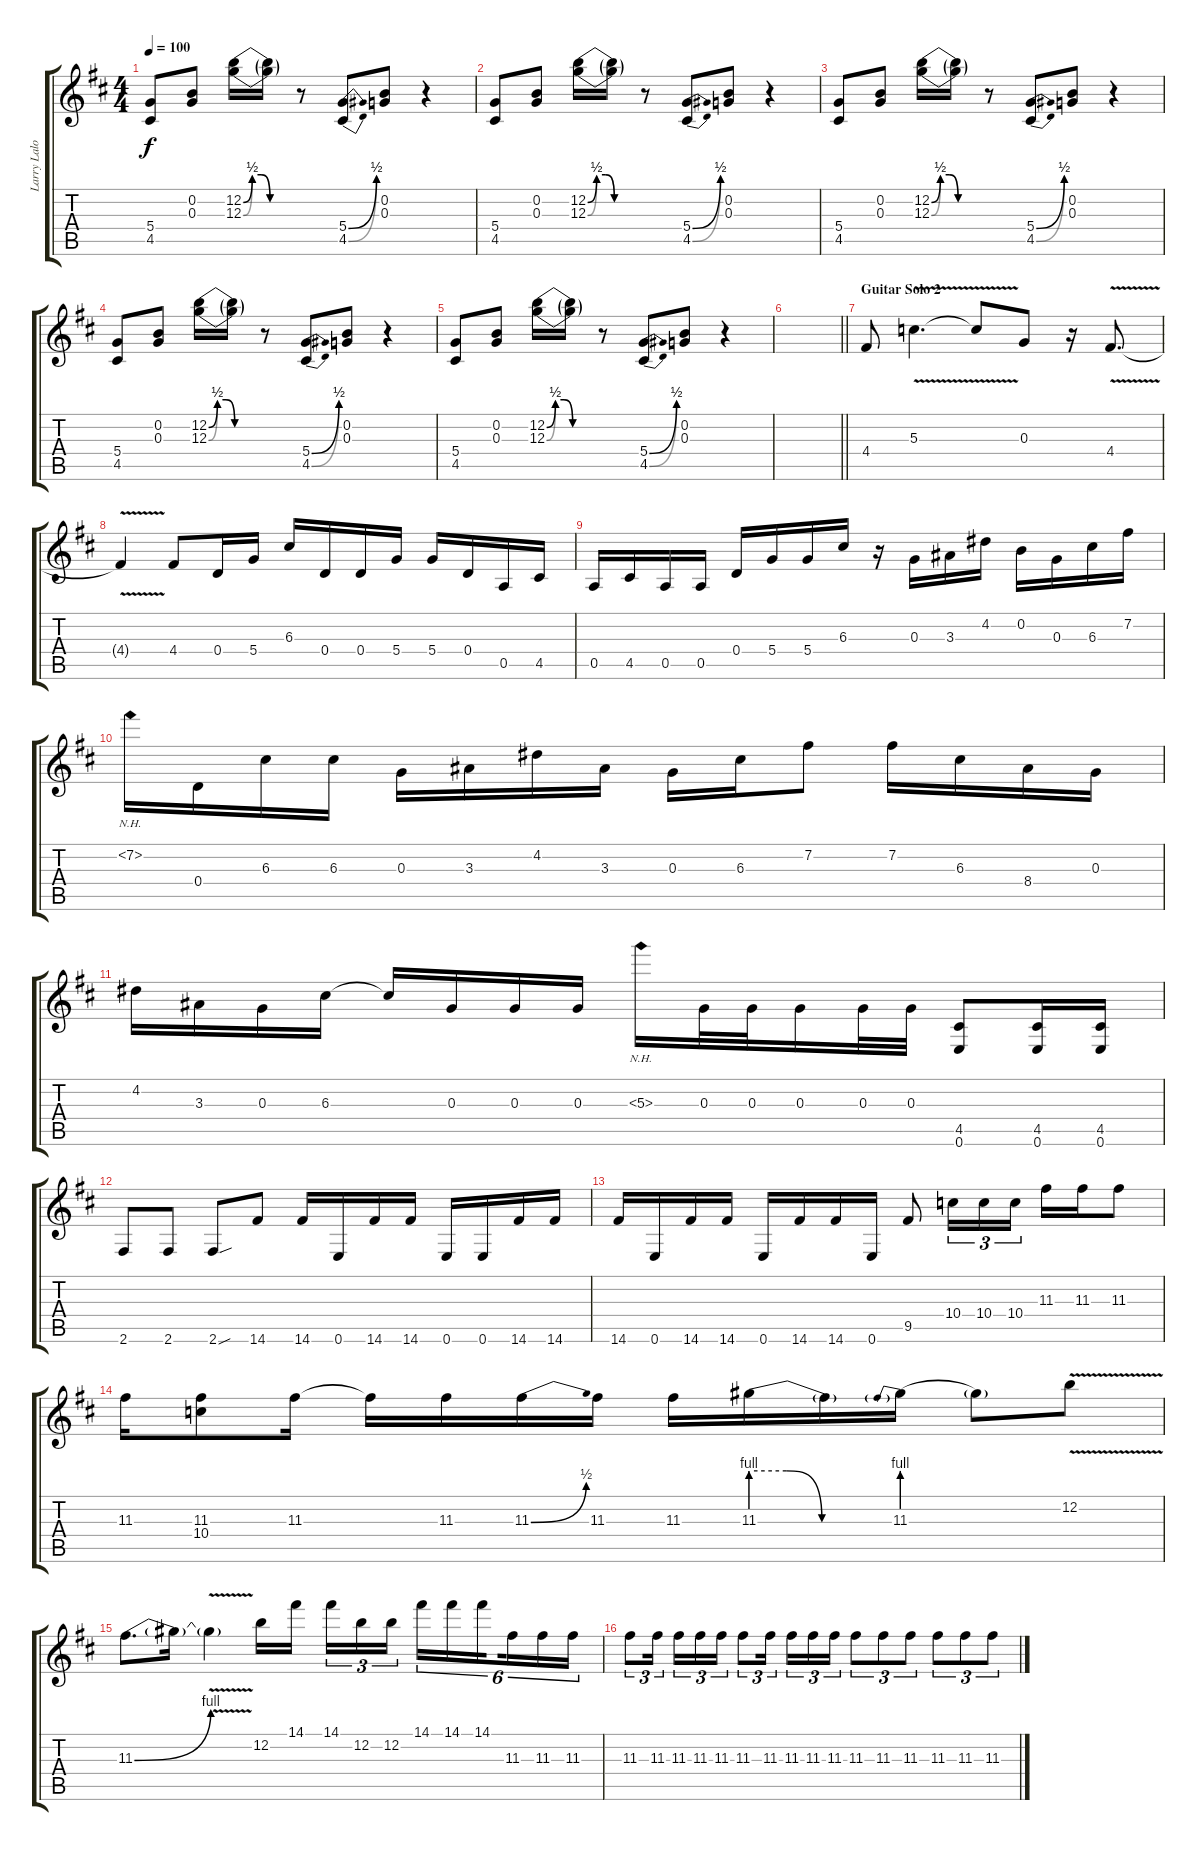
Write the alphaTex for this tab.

\track ("Larry Lalonde" "Larry Lalo") {instrument distortionguitar}
\staff {score tabs}
\tuning (E4 B3 G3 D3 A2 E2) {hide}
\ts (4 4)
\tempo 100
\clef g2
\ks d
(5.4 4.5).8{dy f} (0.2 0.3).8 (12.2{be (custom 0 0 10 2 20 2 30 0 60 0)} 12.3{be (custom 0 0 10 2 20 2 30 0 60 0)}).16 (12.2{t} 12.3{t}).16 r.8 (5.4{be (bend 0 0 60 2)} 4.5{be (bend 0 0 60 2)}).8 (0.2 0.3).8 r.4 |
(5.4 4.5).8 (0.2 0.3).8 (12.2{be (custom 0 0 10 2 20 2 30 0 60 0)} 12.3{be (custom 0 0 10 2 20 2 30 0 60 0)}).16 (12.2{t} 12.3{t}).16 r.8 (5.4{be (bend 0 0 60 2)} 4.5{be (bend 0 0 60 2)}).8 (0.2 0.3).8 r.4 |
(5.4 4.5).8 (0.2 0.3).8 (12.2{be (custom 0 0 10 2 20 2 30 0 60 0)} 12.3{be (custom 0 0 10 2 20 2 30 0 60 0)}).16 (12.2{t} 12.3{t}).16 r.8 (5.4{be (bend 0 0 60 2)} 4.5{be (bend 0 0 60 2)}).8 (0.2 0.3).8 r.4 |
(5.4 4.5).8 (0.2 0.3).8 (12.2{be (custom 0 0 10 2 20 2 30 0 60 0)} 12.3{be (custom 0 0 10 2 20 2 30 0 60 0)}).16 (12.2{t} 12.3{t}).16 r.8 (5.4{be (bend 0 0 60 2)} 4.5{be (bend 0 0 60 2)}).8 (0.2 0.3).8 r.4 |
(5.4 4.5).8 (0.2 0.3).8 (12.2{be (custom 0 0 10 2 20 2 30 0 60 0)} 12.3{be (custom 0 0 10 2 20 2 30 0 60 0)}).16 (12.2{t} 12.3{t}).16 r.8 (5.4{be (bend 0 0 60 2)} 4.5{be (bend 0 0 60 2)}).8 (0.2 0.3).8 r.4 |
\barLineRight lightlight
|
\section ("" "Guitar Solo 2")
4.4.8{instrument overdrivenguitar} 5.3{v}.4{d} 5.3{t}.8 0.3.8 r.16 4.4{v}.8{d} |
4.4{t}.4 4.4.8 0.4.16 5.4.16 6.3.16 0.4.16 0.4.16 5.4.16 5.4.16 0.4.16 0.5.16 4.5.16 |
0.5.16 4.5.16 0.5.16 0.5.16 0.4.16 5.4.16 5.4.16 6.3.16 r.16 0.3.16 3.3.16 4.2.16 0.2.16 0.3.16 6.3.16 7.2.16 |
7.2{nh}.16 0.4.16 6.3.16 6.3.16 0.3.16 3.3.16 4.2.16 3.3.16 0.3.16 6.3.16 7.2.8 7.2.16 6.3.16 8.4.16 0.3.16 |
4.2.16 3.3.16 0.3.16 6.3.16 6.3{t}.16 0.3.16 0.3.16 0.3.16 5.3{nh}.16 0.3.32 0.3.32 0.3.16 0.3.32 0.3.32 (4.5 0.6).8 (4.5 0.6).16 (4.5 0.6).16 |
2.6.8 2.6.8 2.6{sou}.8 14.6.8 14.6.16 0.6.16 14.6.16 14.6.16 0.6.16 0.6.16 14.6.16 14.6.16 |
14.6.16 0.6.16 14.6.16 14.6.16 0.6.16 14.6.16 14.6.16 0.6.16 9.5.8 10.4.16{tu (3 2)} 10.4.16{tu (3 2)} 10.4.16{tu (3 2)} 11.3.16 11.3.16 11.3.8 |
11.3.16 (11.3 10.4).8 11.3.16 11.3{t}.16 11.3.16 11.3{be (bend 0 0 60 2)}.16 11.3.16 11.3.16 11.3{be (custom 0 4 15 4 30 0 60 0)}.16 11.3{t}.16 11.3{be (prebend 0 4 60 4)}.16 11.3{t}.8 12.2{v}.8 |
11.3{be (bend 0 0 60 4)}.8{d} 11.3{t}.16 11.3{v t}.4 12.2.16 14.1.16{beam splitsecondary} 14.1.16{tu (3 2)} 12.2.16{tu (3 2)} 12.2.16{tu (3 2)} 14.1.16{tu (6 4)} 14.1.16{tu (6 4)} 14.1.16{tu (6 4) beam splitsecondary} 11.3.16{tu (6 4)} 11.3.16{tu (6 4)} 11.3.16{tu (6 4)} |
11.3.8{tu (3 2)} 11.3.16{tu (3 2) beam splitsecondary} 11.3.16{tu (3 2)} 11.3.16{tu (3 2)} 11.3.16{tu (3 2)} 11.3.8{tu (3 2)} 11.3.16{tu (3 2) beam splitsecondary} 11.3.16{tu (3 2)} 11.3.16{tu (3 2)} 11.3.16{tu (3 2)} 11.3.8{tu (3 2)} 11.3.8{tu (3 2)} 11.3.8{tu (3 2)} 11.3.8{tu (3 2)} 11.3.8{tu (3 2)} 11.3.8{tu (3 2)}
